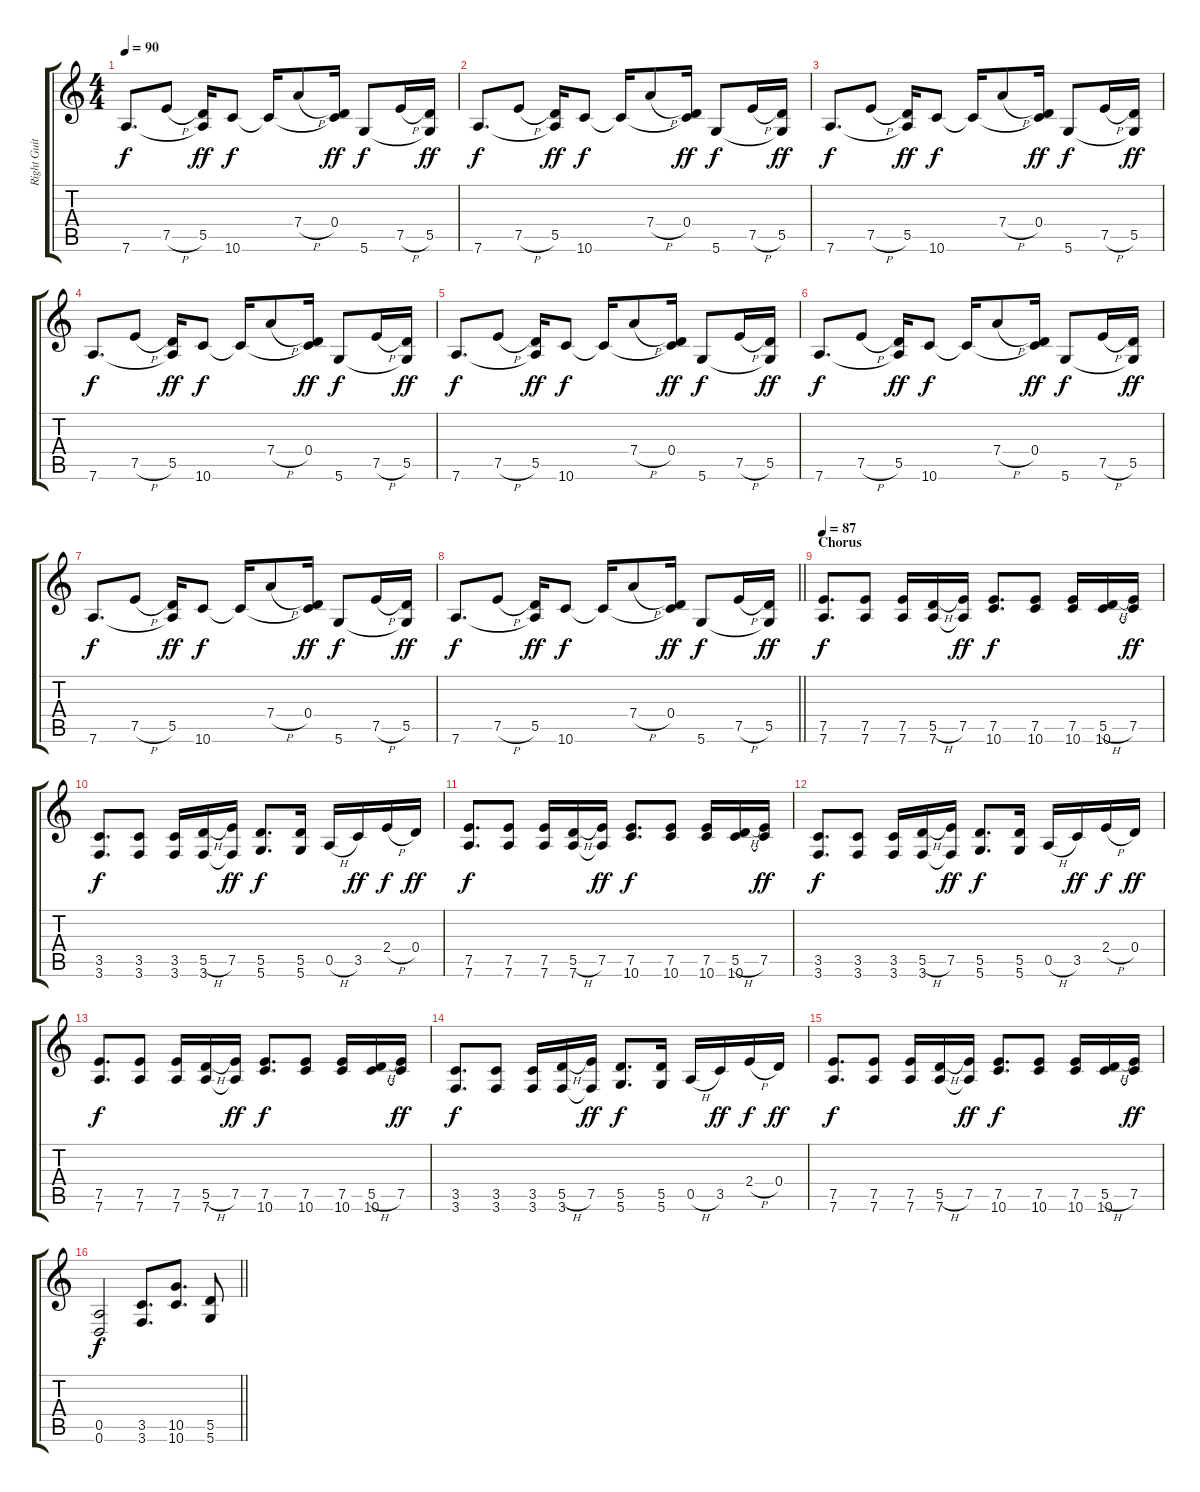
\track ("Right Guitar" "Right Guit") {instrument distortionguitar}
\staff {score tabs}
\tuning (E4 B3 G3 D3 A2 D2) {hide}
\ts (4 4)
\section ("" "")
\tempo 90
\clef g2
\ks c
7.6.8{d dy f} 7.5{h}.8 (5.5 7.6{t}).16{dy ff} 10.6.8{dy f} 10.6{t}.16 7.4{h}.8 (0.4 10.6{t}).16{dy ff} 5.6.8{dy f} 7.5{h}.16 (5.5 5.6{t}).16{dy ff} |
7.6.8{d dy f} 7.5{h}.8 (5.5 7.6{t}).16{dy ff} 10.6.8{dy f} 10.6{t}.16 7.4{h}.8 (0.4 10.6{t}).16{dy ff} 5.6.8{dy f} 7.5{h}.16 (5.5 5.6{t}).16{dy ff} |
7.6.8{d dy f} 7.5{h}.8 (5.5 7.6{t}).16{dy ff} 10.6.8{dy f} 10.6{t}.16 7.4{h}.8 (0.4 10.6{t}).16{dy ff} 5.6.8{dy f} 7.5{h}.16 (5.5 5.6{t}).16{dy ff} |
7.6.8{d dy f} 7.5{h}.8 (5.5 7.6{t}).16{dy ff} 10.6.8{dy f} 10.6{t}.16 7.4{h}.8 (0.4 10.6{t}).16{dy ff} 5.6.8{dy f} 7.5{h}.16 (5.5 5.6{t}).16{dy ff} |
7.6.8{d dy f} 7.5{h}.8 (5.5 7.6{t}).16{dy ff} 10.6.8{dy f} 10.6{t}.16 7.4{h}.8 (0.4 10.6{t}).16{dy ff} 5.6.8{dy f} 7.5{h}.16 (5.5 5.6{t}).16{dy ff} |
7.6.8{d dy f} 7.5{h}.8 (5.5 7.6{t}).16{dy ff} 10.6.8{dy f} 10.6{t}.16 7.4{h}.8 (0.4 10.6{t}).16{dy ff} 5.6.8{dy f} 7.5{h}.16 (5.5 5.6{t}).16{dy ff} |
7.6.8{d dy f} 7.5{h}.8 (5.5 7.6{t}).16{dy ff} 10.6.8{dy f} 10.6{t}.16 7.4{h}.8 (0.4 10.6{t}).16{dy ff} 5.6.8{dy f} 7.5{h}.16 (5.5 5.6{t}).16{dy ff} |
\barLineRight lightlight
7.6.8{d dy f} 7.5{h}.8 (5.5 7.6{t}).16{dy ff} 10.6.8{dy f} 10.6{t}.16 7.4{h}.8 (0.4 10.6{t}).16{dy ff} 5.6.8{dy f} 7.5{h}.16 (5.5 5.6{t}).16{dy ff} |
\section ("" "Chorus")
\tempo 87
(7.5 7.6).8{d dy f} (7.5 7.6).8 (7.5 7.6).16 (5.5{h} 7.6).16 (7.5 7.6{t}).16{dy ff} (7.5 10.6).8{d dy f} (7.5 10.6).8 (7.5 10.6).16 (5.5{h} 10.6).16 (7.5 10.6{t}).16{dy ff} |
(3.5 3.6).8{d dy f} (3.5 3.6).8 (3.5 3.6).16 (5.5{h} 3.6).16 (7.5 3.6{t}).16{dy ff} (5.5 5.6).8{d dy f} (5.5 5.6).16 0.5{h}.16 3.5.16{dy ff} 2.4{h}.16{dy f} 0.4.16{dy ff} |
(7.5 7.6).8{d dy f} (7.5 7.6).8 (7.5 7.6).16 (5.5{h} 7.6).16 (7.5 7.6{t}).16{dy ff} (7.5 10.6).8{d dy f} (7.5 10.6).8 (7.5 10.6).16 (5.5{h} 10.6).16 (7.5 10.6{t}).16{dy ff} |
(3.5 3.6).8{d dy f} (3.5 3.6).8 (3.5 3.6).16 (5.5{h} 3.6).16 (7.5 3.6{t}).16{dy ff} (5.5 5.6).8{d dy f} (5.5 5.6).16 0.5{h}.16 3.5.16{dy ff} 2.4{h}.16{dy f} 0.4.16{dy ff} |
(7.5 7.6).8{d dy f} (7.5 7.6).8 (7.5 7.6).16 (5.5{h} 7.6).16 (7.5 7.6{t}).16{dy ff} (7.5 10.6).8{d dy f} (7.5 10.6).8 (7.5 10.6).16 (5.5{h} 10.6).16 (7.5 10.6{t}).16{dy ff} |
(3.5 3.6).8{d dy f} (3.5 3.6).8 (3.5 3.6).16 (5.5{h} 3.6).16 (7.5 3.6{t}).16{dy ff} (5.5 5.6).8{d dy f} (5.5 5.6).16 0.5{h}.16 3.5.16{dy ff} 2.4{h}.16{dy f} 0.4.16{dy ff} |
(7.5 7.6).8{d dy f} (7.5 7.6).8 (7.5 7.6).16 (5.5{h} 7.6).16 (7.5 7.6{t}).16{dy ff} (7.5 10.6).8{d dy f} (7.5 10.6).8 (7.5 10.6).16 (5.5{h} 10.6).16 (7.5 10.6{t}).16{dy ff} |
\barLineRight lightlight
(0.5 0.6).2{dy f} (3.5 3.6).8{d} (10.5 10.6).8{d} (5.5 5.6).8
